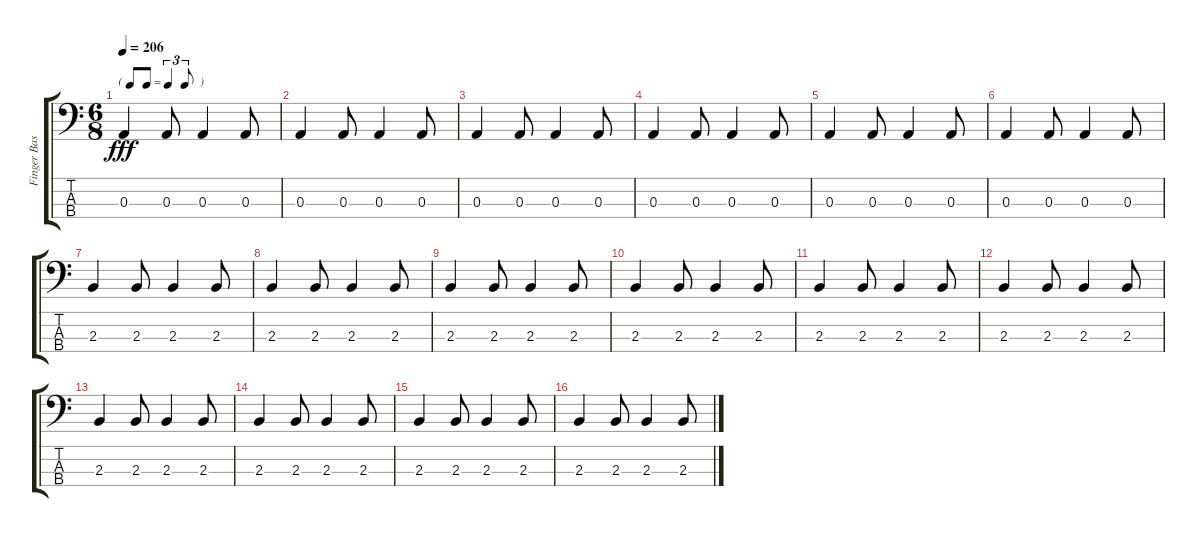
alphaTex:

\track ("Finger Bass LC" "Finger Bas") {instrument electricbassfinger}
\staff {score tabs}
\tuning (G2 D2 A1 E1) {hide}
\ts (6 8)
\tf triplet8th
\tempo 206
\clef f4
\ks c
0.3.4{dy fff} 0.3.8 0.3.4 0.3.8 |
0.3.4 0.3.8 0.3.4 0.3.8 |
0.3.4 0.3.8 0.3.4 0.3.8 |
0.3.4 0.3.8 0.3.4 0.3.8 |
0.3.4 0.3.8 0.3.4 0.3.8 |
0.3.4 0.3.8 0.3.4 0.3.8 |
2.3.4 2.3.8 2.3.4 2.3.8 |
2.3.4 2.3.8 2.3.4 2.3.8 |
2.3.4 2.3.8 2.3.4 2.3.8 |
2.3.4 2.3.8 2.3.4 2.3.8 |
2.3.4 2.3.8 2.3.4 2.3.8 |
2.3.4 2.3.8 2.3.4 2.3.8 |
2.3.4 2.3.8 2.3.4 2.3.8 |
2.3.4 2.3.8 2.3.4 2.3.8 |
2.3.4 2.3.8 2.3.4 2.3.8 |
2.3.4 2.3.8 2.3.4 2.3.8
